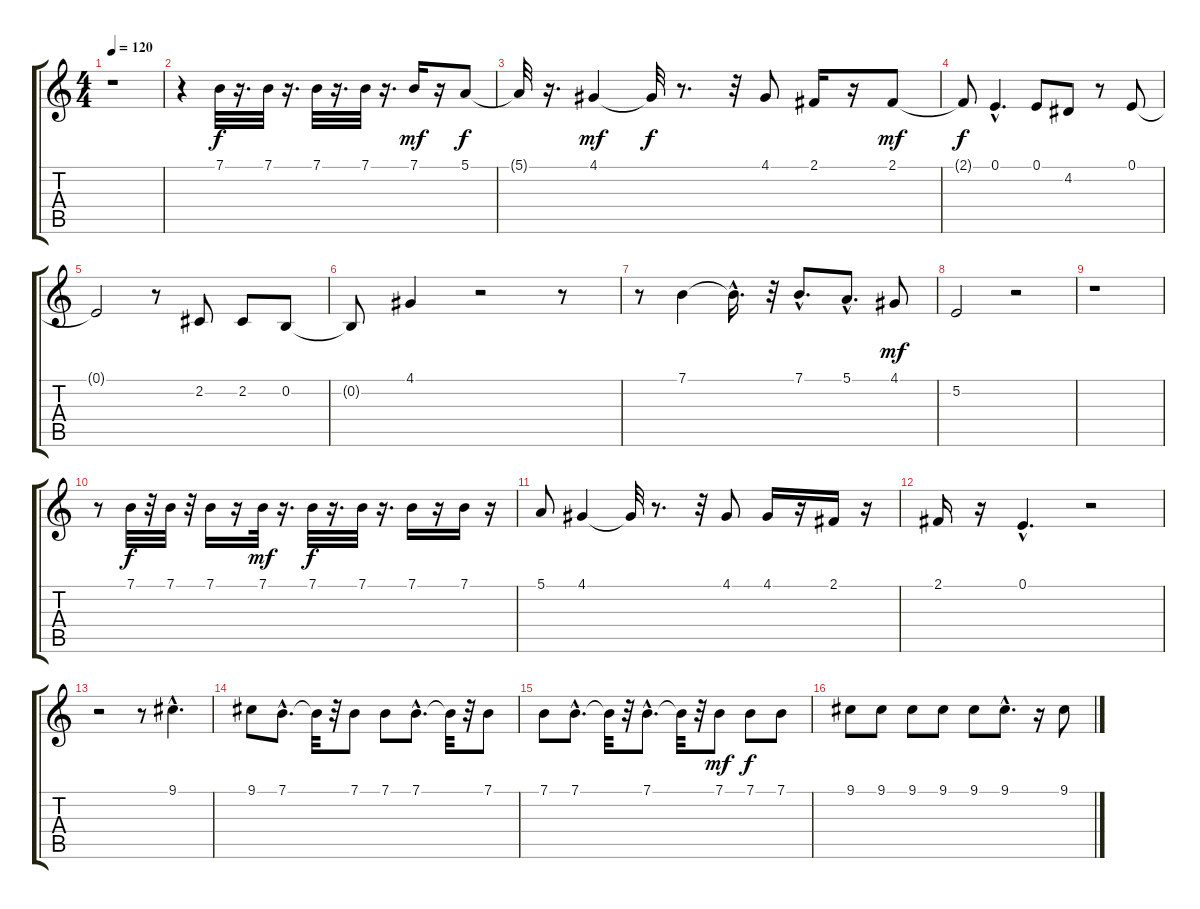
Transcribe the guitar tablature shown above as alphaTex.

\track "" {instrument lead1square}
\staff {score tabs}
\tuning (E4 B3 G3 D3 A2 E2) {hide}
\ts (4 4)
\tempo 120
\clef g2
\ks c
r.1{dy f} |
r.4 7.1.32 r.16{d} 7.1.32 r.16{d} 7.1.32 r.16{d} 7.1.32 r.16{d} 7.1.16{dy mf} r.16 5.1.8{dy f} |
5.1{t}.32 r.16{d} 4.1.4{dy mf} 4.1{t}.32{dy f} r.8{d} r.32 4.1.8 2.1.16 r.16 2.1.8{dy mf} |
2.1{t}.8{dy f} 0.1{hac}.4{d} 0.1.8 4.2.8 r.8 0.1.8 |
0.1{t}.2 r.8 2.2.8 2.2.8 0.2.8 |
0.2{t}.8 4.1.4 r.2 r.8 |
r.8 7.1.4 7.1{hac t}.16{d} r.32 7.1{hac}.8{d} 5.1{hac}.8{d} 4.1.8{dy mf} |
5.2.2 r.2 |
r.1 |
r.8 7.1.32{dy f} r.32 7.1.32 r.32 7.1.16 r.16 7.1.32{dy mf} r.16{d} 7.1.32{dy f} r.16{d} 7.1.32 r.16{d} 7.1.16 r.16 7.1.16 r.16 |
5.1.8 4.1.4 4.1{t}.32 r.8{d} r.32 4.1.8 4.1.16 r.16 2.1.16 r.16 |
2.1.16 r.16 0.1{hac}.4{d} r.2 |
r.2 r.8 9.1{hac}.4{d} |
9.1.8 7.1{hac}.8{d} 7.1{t}.32 r.32 7.1.8 7.1.8 7.1{hac}.8{d} 7.1{t}.32 r.32 7.1.8 |
7.1.8 7.1{hac}.8{d} 7.1{t}.32 r.32 7.1{hac}.8{d} 7.1{t}.32 r.32 7.1.8{dy mf} 7.1.8{dy f} 7.1.8 |
9.1.8 9.1.8 9.1.8 9.1.8 9.1.8 9.1{hac}.8{d} r.16 9.1.8
